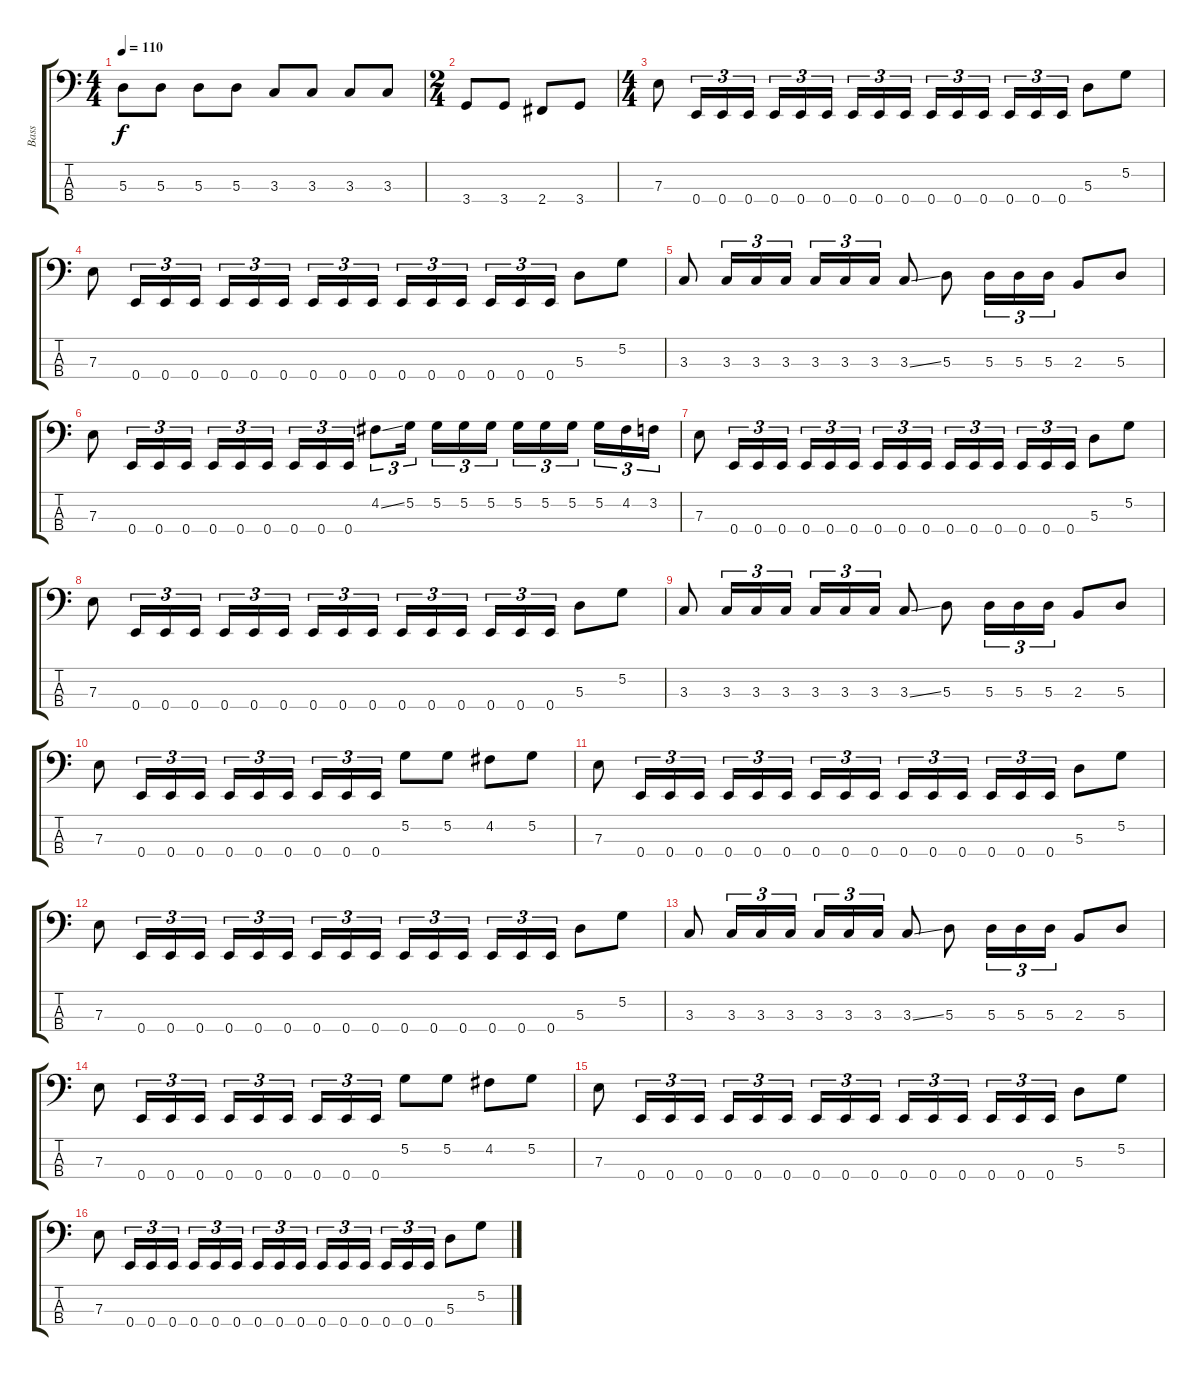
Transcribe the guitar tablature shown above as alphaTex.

\track ("Bass" "Bass") {instrument electricbassfinger}
\staff {score tabs}
\tuning (G2 D2 A1 E1) {hide}
\ts (4 4)
\tempo 110
\clef f4
\ks c
5.3.8{dy f instrument electricbassfinger} 5.3.8 5.3.8 5.3.8 3.3.8 3.3.8 3.3.8 3.3.8 |
\ts (2 4)
3.4.8 3.4.8 2.4.8 3.4.8 |
\ts (4 4)
7.3.8 0.4.16{tu (3 2)} 0.4.16{tu (3 2)} 0.4.16{tu (3 2)} 0.4.16{tu (3 2)} 0.4.16{tu (3 2)} 0.4.16{tu (3 2)} 0.4.16{tu (3 2)} 0.4.16{tu (3 2)} 0.4.16{tu (3 2)} 0.4.16{tu (3 2)} 0.4.16{tu (3 2)} 0.4.16{tu (3 2)} 0.4.16{tu (3 2)} 0.4.16{tu (3 2)} 0.4.16{tu (3 2)} 5.3.8 5.2.8 |
7.3.8 0.4.16{tu (3 2)} 0.4.16{tu (3 2)} 0.4.16{tu (3 2)} 0.4.16{tu (3 2)} 0.4.16{tu (3 2)} 0.4.16{tu (3 2)} 0.4.16{tu (3 2)} 0.4.16{tu (3 2)} 0.4.16{tu (3 2)} 0.4.16{tu (3 2)} 0.4.16{tu (3 2)} 0.4.16{tu (3 2)} 0.4.16{tu (3 2)} 0.4.16{tu (3 2)} 0.4.16{tu (3 2)} 5.3.8 5.2.8 |
3.3.8 3.3.16{tu (3 2)} 3.3.16{tu (3 2)} 3.3.16{tu (3 2)} 3.3.16{tu (3 2)} 3.3.16{tu (3 2)} 3.3.16{tu (3 2)} 3.3{ss}.8 5.3.8 5.3.16{tu (3 2)} 5.3.16{tu (3 2)} 5.3.16{tu (3 2)} 2.3.8 5.3.8 |
7.3.8 0.4.16{tu (3 2)} 0.4.16{tu (3 2)} 0.4.16{tu (3 2)} 0.4.16{tu (3 2)} 0.4.16{tu (3 2)} 0.4.16{tu (3 2)} 0.4.16{tu (3 2)} 0.4.16{tu (3 2)} 0.4.16{tu (3 2)} 4.2{ss}.8{tu (3 2)} 5.2.16{tu (3 2)} 5.2.16{tu (3 2)} 5.2.16{tu (3 2)} 5.2.16{tu (3 2)} 5.2.16{tu (3 2)} 5.2.16{tu (3 2)} 5.2.16{tu (3 2)} 5.2.16{tu (3 2)} 4.2.16{tu (3 2)} 3.2.16{tu (3 2)} |
7.3.8 0.4.16{tu (3 2)} 0.4.16{tu (3 2)} 0.4.16{tu (3 2)} 0.4.16{tu (3 2)} 0.4.16{tu (3 2)} 0.4.16{tu (3 2)} 0.4.16{tu (3 2)} 0.4.16{tu (3 2)} 0.4.16{tu (3 2)} 0.4.16{tu (3 2)} 0.4.16{tu (3 2)} 0.4.16{tu (3 2)} 0.4.16{tu (3 2)} 0.4.16{tu (3 2)} 0.4.16{tu (3 2)} 5.3.8 5.2.8 |
7.3.8 0.4.16{tu (3 2)} 0.4.16{tu (3 2)} 0.4.16{tu (3 2)} 0.4.16{tu (3 2)} 0.4.16{tu (3 2)} 0.4.16{tu (3 2)} 0.4.16{tu (3 2)} 0.4.16{tu (3 2)} 0.4.16{tu (3 2)} 0.4.16{tu (3 2)} 0.4.16{tu (3 2)} 0.4.16{tu (3 2)} 0.4.16{tu (3 2)} 0.4.16{tu (3 2)} 0.4.16{tu (3 2)} 5.3.8 5.2.8 |
3.3.8 3.3.16{tu (3 2)} 3.3.16{tu (3 2)} 3.3.16{tu (3 2)} 3.3.16{tu (3 2)} 3.3.16{tu (3 2)} 3.3.16{tu (3 2)} 3.3{ss}.8 5.3.8 5.3.16{tu (3 2)} 5.3.16{tu (3 2)} 5.3.16{tu (3 2)} 2.3.8 5.3.8 |
7.3.8 0.4.16{tu (3 2)} 0.4.16{tu (3 2)} 0.4.16{tu (3 2)} 0.4.16{tu (3 2)} 0.4.16{tu (3 2)} 0.4.16{tu (3 2)} 0.4.16{tu (3 2)} 0.4.16{tu (3 2)} 0.4.16{tu (3 2)} 5.2.8 5.2.8 4.2.8 5.2.8 |
7.3.8 0.4.16{tu (3 2)} 0.4.16{tu (3 2)} 0.4.16{tu (3 2)} 0.4.16{tu (3 2)} 0.4.16{tu (3 2)} 0.4.16{tu (3 2)} 0.4.16{tu (3 2)} 0.4.16{tu (3 2)} 0.4.16{tu (3 2)} 0.4.16{tu (3 2)} 0.4.16{tu (3 2)} 0.4.16{tu (3 2)} 0.4.16{tu (3 2)} 0.4.16{tu (3 2)} 0.4.16{tu (3 2)} 5.3.8 5.2.8 |
7.3.8 0.4.16{tu (3 2)} 0.4.16{tu (3 2)} 0.4.16{tu (3 2)} 0.4.16{tu (3 2)} 0.4.16{tu (3 2)} 0.4.16{tu (3 2)} 0.4.16{tu (3 2)} 0.4.16{tu (3 2)} 0.4.16{tu (3 2)} 0.4.16{tu (3 2)} 0.4.16{tu (3 2)} 0.4.16{tu (3 2)} 0.4.16{tu (3 2)} 0.4.16{tu (3 2)} 0.4.16{tu (3 2)} 5.3.8 5.2.8 |
3.3.8 3.3.16{tu (3 2)} 3.3.16{tu (3 2)} 3.3.16{tu (3 2)} 3.3.16{tu (3 2)} 3.3.16{tu (3 2)} 3.3.16{tu (3 2)} 3.3{ss}.8 5.3.8 5.3.16{tu (3 2)} 5.3.16{tu (3 2)} 5.3.16{tu (3 2)} 2.3.8 5.3.8 |
7.3.8 0.4.16{tu (3 2)} 0.4.16{tu (3 2)} 0.4.16{tu (3 2)} 0.4.16{tu (3 2)} 0.4.16{tu (3 2)} 0.4.16{tu (3 2)} 0.4.16{tu (3 2)} 0.4.16{tu (3 2)} 0.4.16{tu (3 2)} 5.2.8 5.2.8 4.2.8 5.2.8 |
7.3.8 0.4.16{tu (3 2)} 0.4.16{tu (3 2)} 0.4.16{tu (3 2)} 0.4.16{tu (3 2)} 0.4.16{tu (3 2)} 0.4.16{tu (3 2)} 0.4.16{tu (3 2)} 0.4.16{tu (3 2)} 0.4.16{tu (3 2)} 0.4.16{tu (3 2)} 0.4.16{tu (3 2)} 0.4.16{tu (3 2)} 0.4.16{tu (3 2)} 0.4.16{tu (3 2)} 0.4.16{tu (3 2)} 5.3.8 5.2.8 |
7.3.8 0.4.16{tu (3 2)} 0.4.16{tu (3 2)} 0.4.16{tu (3 2)} 0.4.16{tu (3 2)} 0.4.16{tu (3 2)} 0.4.16{tu (3 2)} 0.4.16{tu (3 2)} 0.4.16{tu (3 2)} 0.4.16{tu (3 2)} 0.4.16{tu (3 2)} 0.4.16{tu (3 2)} 0.4.16{tu (3 2)} 0.4.16{tu (3 2)} 0.4.16{tu (3 2)} 0.4.16{tu (3 2)} 5.3.8 5.2.8
